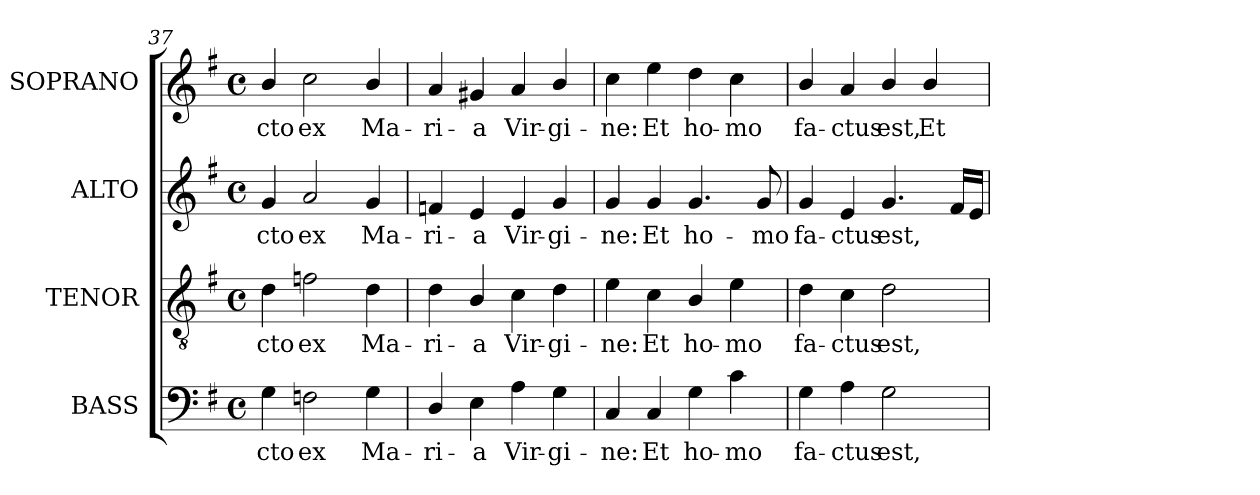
**kern	**text	**kern	**text	**kern	**text	**kern	**text
*part4	*part4	*part3	*part3	*part2	*part2	*part1	*part1
*staff4	*staff4	*staff3	*staff3	*staff2	*staff2	*staff1	*staff1
*I"BASS	*	*I"TENOR	*	*I"ALTO	*	*I"SOPRANO	*
*I'B.	*	*I'T.	*	*I'A.	*	*I'S.	*
!!LO:LB:g=z
*clefF4	*	*clefGv2	*	*clefG2	*	*clefG2	*
*	*	*ITrd7c12	*	*	*	*	*
*k[f#]	*	*k[f#]	*	*k[f#]	*	*k[f#]	*
*G:	*	*G:	*	*G:	*	*G:	*
*M4/4	*	*M4/4	*	*M4/4	*	*M4/4	*
*met(c)	*	*met(c)	*	*met(c)	*	*met(c)	*
=37	=37	=37	=37	=37	=37	=37	=37
!	!LO:LY:b:color=#000000	!	!	!	!	!	!
!	!	!	!LO:LY:b:color=#000000	!	!	!	!
!	!	!	!	!	!LO:LY:b:color=#000000	!	!
!	!	!	!	!	!	!	!LO:LY:b:color=#000000
4Gi\	-cto	4Di\	-cto	4gi/	-cto	4bi/	-cto
!	!LO:LY:b:color=#000000	!	!	!	!	!	!
!	!	!	!LO:LY:b:color=#000000	!	!	!	!
!	!	!	!	!	!LO:LY:b:color=#000000	!	!
!	!	!	!	!	!	!	!LO:LY:b:color=#000000
2Fni\	ex	2Fni\	ex	2ai/	ex	2cci\	ex
!	!LO:LY:b:color=#000000	!	!	!	!	!	!
!	!	!	!LO:LY:b:color=#000000	!	!	!	!
!	!	!	!	!	!LO:LY:b:color=#000000	!	!
!	!	!	!	!	!	!	!LO:LY:b:color=#000000
4Gi\	Ma-	4Di\	Ma-	4gi/	Ma-	4bi/	Ma-
=38	=38	=38	=38	=38	=38	=38	=38
!	!LO:LY:b:color=#000000	!	!	!	!	!	!
!	!	!	!LO:LY:b:color=#000000	!	!	!	!
!	!	!	!	!	!LO:LY:b:color=#000000	!	!
!	!	!	!	!	!	!	!LO:LY:b:color=#000000
4Di/	-ri-	4Di\	-ri-	4fni/	-ri-	4ai/	-ri-
!	!LO:LY:b:color=#000000	!	!	!	!	!	!
!	!	!	!LO:LY:b:color=#000000	!	!	!	!
!	!	!	!	!	!LO:LY:b:color=#000000	!	!
!	!	!	!	!	!	!	!LO:LY:b:color=#000000
4Ei\	-a	4BBi/	-a	4ei/	-a	4g#Xi/	-a
!	!LO:LY:b:color=#000000	!	!	!	!	!	!
!	!	!	!LO:LY:b:color=#000000	!	!	!	!
!	!	!	!	!	!LO:LY:b:color=#000000	!	!
!	!	!	!	!	!	!	!LO:LY:b:color=#000000
4Ai\	Vir-	4Ci\	Vir-	4ei/	Vir-	4ai/	Vir-
!	!LO:LY:b:color=#000000	!	!	!	!	!	!
!	!	!	!LO:LY:b:color=#000000	!	!	!	!
!	!	!	!	!	!LO:LY:b:color=#000000	!	!
!	!	!	!	!	!	!	!LO:LY:b:color=#000000
4Gi\	-gi-	4Di\	-gi-	4gi/	-gi-	4bi/	-gi-
=39	=39	=39	=39	=39	=39	=39	=39
!	!LO:LY:b:color=#000000	!	!	!	!	!	!
!	!	!	!LO:LY:b:color=#000000	!	!	!	!
!	!	!	!	!	!LO:LY:b:color=#000000	!	!
!	!	!	!	!	!	!	!LO:LY:b:color=#000000
4Ci/	-ne:	4Ei\	-ne:	4gi/	-ne:	4cci\	-ne:
!	!LO:LY:b:color=#000000	!	!	!	!	!	!
!	!	!	!LO:LY:b:color=#000000	!	!	!	!
!	!	!	!	!	!LO:LY:b:color=#000000	!	!
!	!	!	!	!	!	!	!LO:LY:b:color=#000000
4Ci/	Et	4Ci\	Et	4gi/	Et	4eei\	Et
!	!LO:LY:b:color=#000000	!	!	!	!	!	!
!	!	!	!LO:LY:b:color=#000000	!	!	!	!
!	!	!	!	!	!LO:LY:b:color=#000000	!	!
!	!	!	!	!	!	!	!LO:LY:b:color=#000000
4Gi\	ho-	4BBi/	ho-	4.gi/	ho-	4ddi\	ho-
!	!LO:LY:b:color=#000000	!	!	!	!	!	!
!	!	!	!LO:LY:b:color=#000000	!	!	!	!
!	!	!	!	!	!	!	!LO:LY:b:color=#000000
4ci\	-mo	4Ei\	-mo	.	.	4cci\	-mo
!	!	!	!	!	!LO:LY:b:color=#000000	!	!
.	.	.	.	8gi/	-mo	.	.
=40	=40	=40	=40	=40	=40	=40	=40
!	!LO:LY:b:color=#000000	!	!	!	!	!	!
!	!	!	!LO:LY:b:color=#000000	!	!	!	!
!	!	!	!	!	!LO:LY:b:color=#000000	!	!
!	!	!	!	!	!	!	!LO:LY:b:color=#000000
4Gi\	fa-	4Di\	fa-	4gi/	fa-	4bi/	fa-
!	!LO:LY:b:color=#000000	!	!	!	!	!	!
!	!	!	!LO:LY:b:color=#000000	!	!	!	!
!	!	!	!	!	!LO:LY:b:color=#000000	!	!
!	!	!	!	!	!	!	!LO:LY:b:color=#000000
4Ai\	-ctus	4Ci\	-ctus	4ei/	-ctus	4ai/	-ctus
!	!LO:LY:b:color=#000000	!	!	!	!	!	!
!	!	!	!LO:LY:b:color=#000000	!	!	!	!
!	!	!	!	!	!LO:LY:b:color=#000000	!	!
!	!	!	!	!	!	!	!LO:LY:b:color=#000000
2Gi\	est,	2Di\	est,	4.gi/	est,	4bi/	est,
!	!	!	!	!	!	!	!LO:LY:b:color=#000000
.	.	.	.	.	.	4bi/	Et
.	.	.	.	16f#i/LL	.	.	.
.	.	.	.	16ei/JJ	.	.	.
=	=	=	=	=	=	=	=
*-	*-	*-	*-	*-	*-	*-	*-
